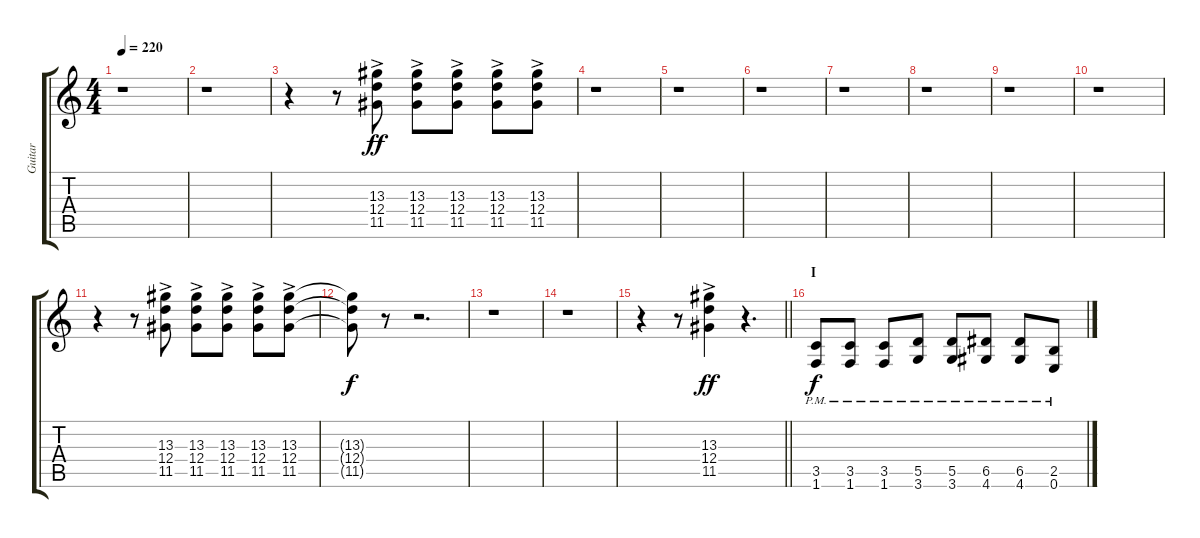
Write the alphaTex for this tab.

\track ("Guitar" "Guitar") {instrument distortionguitar}
\staff {score tabs}
\tuning (E4 B3 G3 D3 A2 E2) {hide}
\ts (4 4)
\tempo 220
\clef g2
\ks c
r.1{dy f} |
r.1 |
r.4 r.8 (13.3{ac} 12.4{ac} 11.5{ac}).8{dy ff} (13.3{ac} 12.4{ac} 11.5{ac}).8 (13.3{ac} 12.4{ac} 11.5{ac}).8 (13.3{ac} 12.4{ac} 11.5{ac}).8 (13.3{ac} 12.4{ac} 11.5{ac}).8 |
r.1 |
r.1 |
r.1 |
r.1 |
r.1 |
r.1 |
r.1 |
r.4 r.8 (13.3{ac} 12.4{ac} 11.5{ac}).8 (13.3{ac} 12.4{ac} 11.5{ac}).8 (13.3{ac} 12.4{ac} 11.5{ac}).8 (13.3{ac} 12.4{ac} 11.5{ac}).8 (13.3{ac} 12.4{ac} 11.5{ac}).8 |
(13.3{t} 12.4{t} 11.5{t}).8{dy f} r.8 r.2{d} |
r.1 |
r.1 |
\barLineRight lightlight
r.4 r.8 (13.3{ac} 12.4{ac} 11.5{ac}).4{dy ff} r.4{d} |
\section ("" "I")
(3.5{pm} 1.6{pm}).8{dy f} (3.5{pm} 1.6{pm}).8 (3.5{pm} 1.6{pm}).8 (5.5{pm} 3.6{pm}).8 (5.5{pm} 3.6{pm}).8 (6.5{pm} 4.6{pm}).8 (6.5{pm} 4.6{pm}).8 (2.5{pm} 0.6{pm}).8
